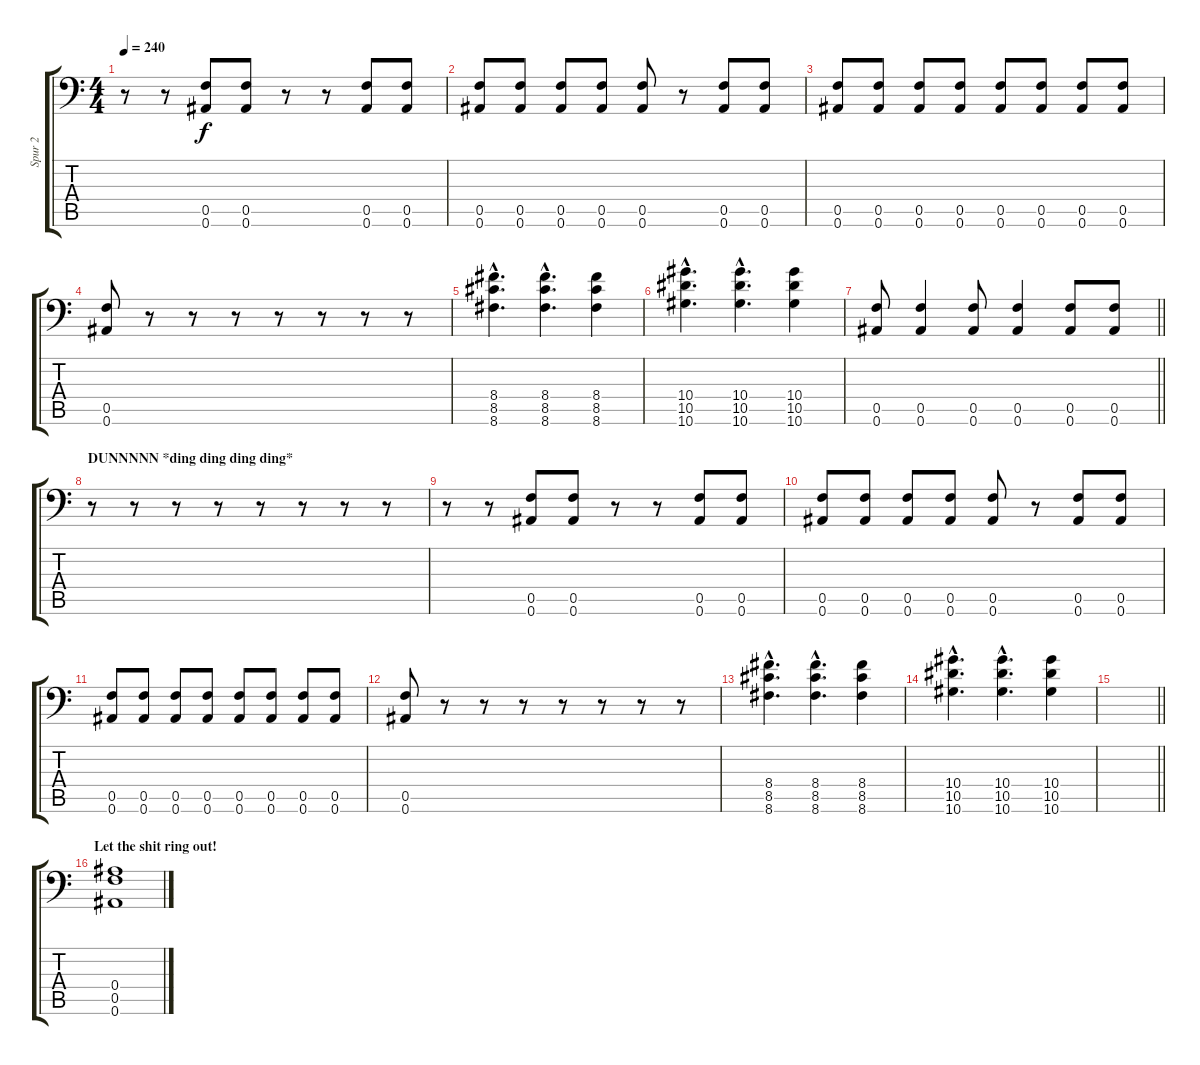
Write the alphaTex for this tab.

\track ("Spur 2" "Spur 2") {instrument overdrivenguitar}
\staff {score tabs}
\tuning (C4 G3 Eb3 Bb2 F2 Bb1) {hide}
\ts (4 4)
\tempo 240
\clef f4
\ks c
r.8{dy f} r.8 (0.5 0.6).8 (0.5 0.6).8 r.8 r.8 (0.5 0.6).8 (0.5 0.6).8 |
(0.5 0.6).8 (0.5 0.6).8 (0.5 0.6).8 (0.5 0.6).8 (0.5 0.6).8 r.8 (0.5 0.6).8 (0.5 0.6).8 |
(0.5 0.6).8 (0.5 0.6).8 (0.5 0.6).8 (0.5 0.6).8 (0.5 0.6).8 (0.5 0.6).8 (0.5 0.6).8 (0.5 0.6).8 |
(0.5 0.6).8 r.8 r.8 r.8 r.8 r.8 r.8 r.8 |
(8.4{hac} 8.5{hac} 8.6{hac}).4{d} (8.4{hac} 8.5{hac} 8.6{hac}).4{d} (8.4 8.5 8.6).4 |
(10.4{hac} 10.5{hac} 10.6{hac}).4{d} (10.4{hac} 10.5{hac} 10.6{hac}).4{d} (10.4 10.5 10.6).4 |
\barLineRight lightlight
(0.5 0.6).8 (0.5 0.6).4 (0.5 0.6).8 (0.5 0.6).4 (0.5 0.6).8 (0.5 0.6).8 |
\section ("" "DUNNNNN *ding ding ding ding*")
r.8 r.8 r.8 r.8 r.8 r.8 r.8 r.8 |
r.8 r.8 (0.5 0.6).8 (0.5 0.6).8 r.8 r.8 (0.5 0.6).8 (0.5 0.6).8 |
(0.5 0.6).8 (0.5 0.6).8 (0.5 0.6).8 (0.5 0.6).8 (0.5 0.6).8 r.8 (0.5 0.6).8 (0.5 0.6).8 |
(0.5 0.6).8 (0.5 0.6).8 (0.5 0.6).8 (0.5 0.6).8 (0.5 0.6).8 (0.5 0.6).8 (0.5 0.6).8 (0.5 0.6).8 |
(0.5 0.6).8 r.8 r.8 r.8 r.8 r.8 r.8 r.8 |
(8.4{hac} 8.5{hac} 8.6{hac}).4{d} (8.4{hac} 8.5{hac} 8.6{hac}).4{d} (8.4 8.5 8.6).4 |
(10.4{hac} 10.5{hac} 10.6{hac}).4{d} (10.4{hac} 10.5{hac} 10.6{hac}).4{d} (10.4 10.5 10.6).4 |
\barLineRight lightlight
|
\section ("" "Let the shit ring out!")
(0.4 0.5 0.6).1
